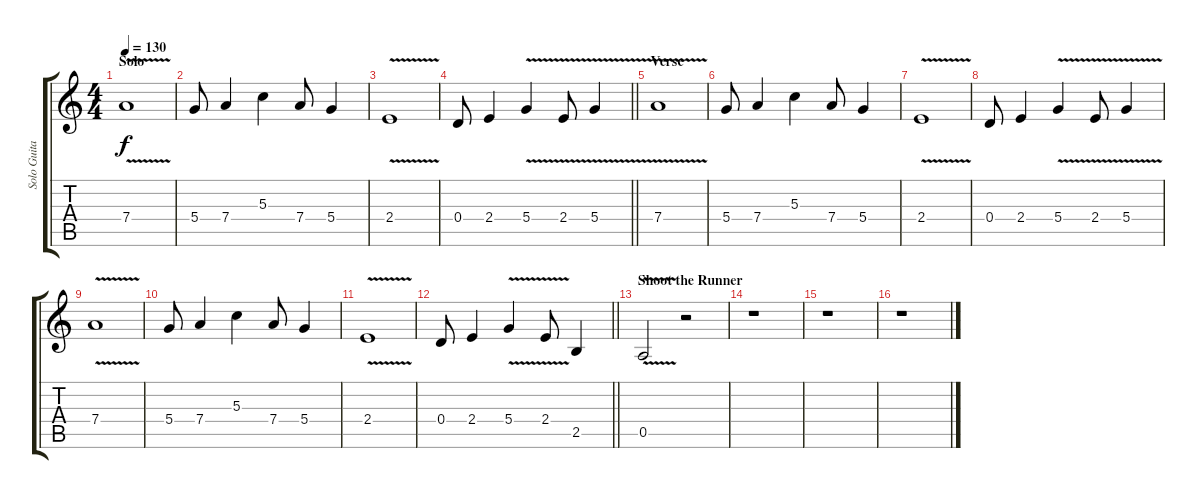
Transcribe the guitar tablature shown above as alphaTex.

\track ("Solo Guitar" "Solo Guita") {instrument overdrivenguitar}
\staff {score tabs}
\tuning (E4 B3 G3 D3 A2 E2) {hide}
\ts (4 4)
\section ("" "Solo")
\tempo 130
\clef g2
\ks c
7.4{v}.1{dy f} |
5.4.8 7.4.4 5.3.4 7.4.8 5.4.4 |
2.4{v}.1 |
\barLineRight lightlight
0.4.8 2.4.4 5.4{v}.4 2.4{v}.8 5.4{v}.4 |
\section ("" "Verse")
7.4{v}.1 |
5.4.8 7.4.4 5.3.4 7.4.8 5.4.4 |
2.4{v}.1 |
0.4.8 2.4.4 5.4{v}.4 2.4{v}.8 5.4{v}.4 |
7.4{v}.1 |
5.4.8 7.4.4 5.3.4 7.4.8 5.4.4 |
2.4{v}.1 |
\barLineRight lightlight
0.4.8 2.4.4 5.4{v}.4 2.4{v}.8 2.5.4 |
\section ("" "Shoot the Runner")
0.5{v}.2 r.2 |
r.1 |
r.1 |
r.1
